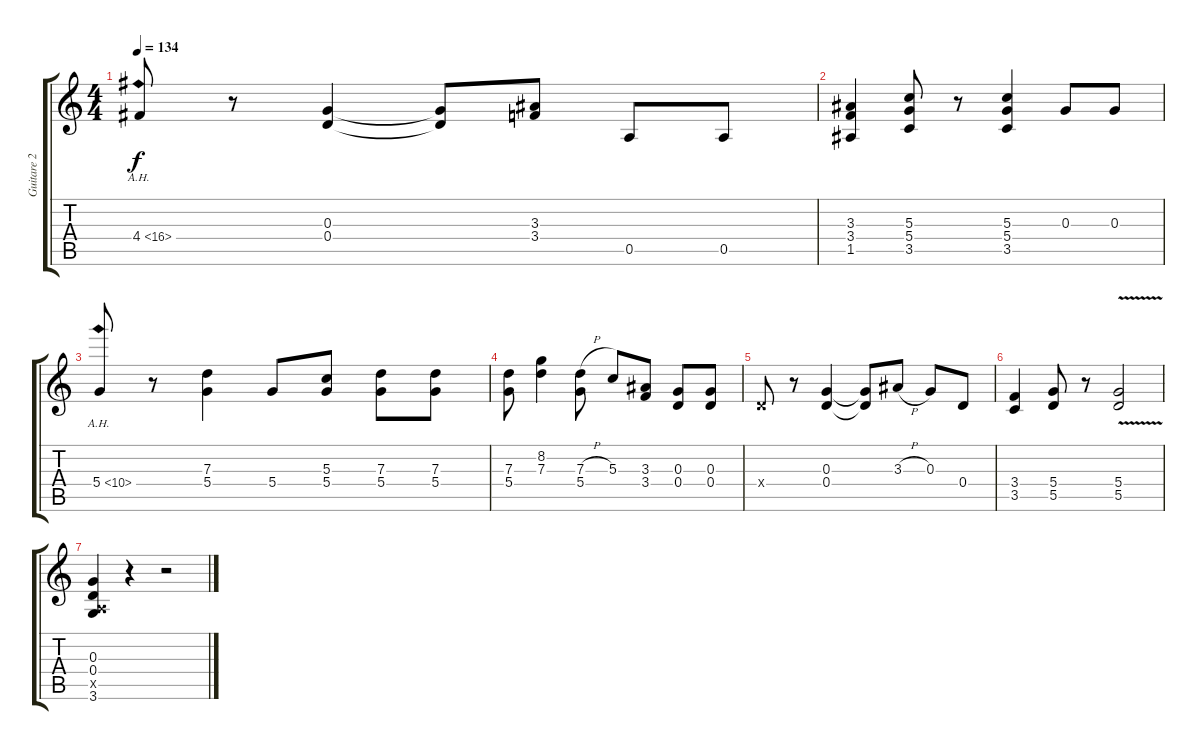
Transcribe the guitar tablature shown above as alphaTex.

\track ("Guitare 2" "Guitare 2") {instrument distortionguitar}
\staff {score tabs}
\tuning (E4 B3 G3 D3 A2 E2) {hide}
\ts (4 4)
\tempo 134
\clef g2
\ks c
4.4{ah 12}.8{dy f} r.8 (0.3 0.4).4 (0.3{t} 0.4{t}).8 (3.3 3.4).8 0.5.8 0.5.8 |
(3.3 3.4 1.5).4 (5.3 5.4 3.5).8 r.8 (5.3 5.4 3.5).4 0.3.8 0.3.8 |
5.4{ah 5}.8 r.8 (7.3 5.4).4 5.4.8 (5.3 5.4).8 (7.3 5.4).8 (7.3 5.4).8 |
(7.3 5.4).8 (8.2 7.3).4 (7.3{h} 5.4).8 5.3.8 (3.3 3.4).8 (0.3 0.4).8 (0.3 0.4).8 |
0.4{x}.8 r.8 (0.3 0.4).4 (0.3{t} 0.4{t}).8 3.3{h}.8 0.3.8 0.4.8 |
(3.4 3.5).4 (5.4 5.5).8 r.8 (5.4{v} 5.5{v}).2 |
(0.3 0.4 0.5{x} 3.6).4 r.4 r.2
